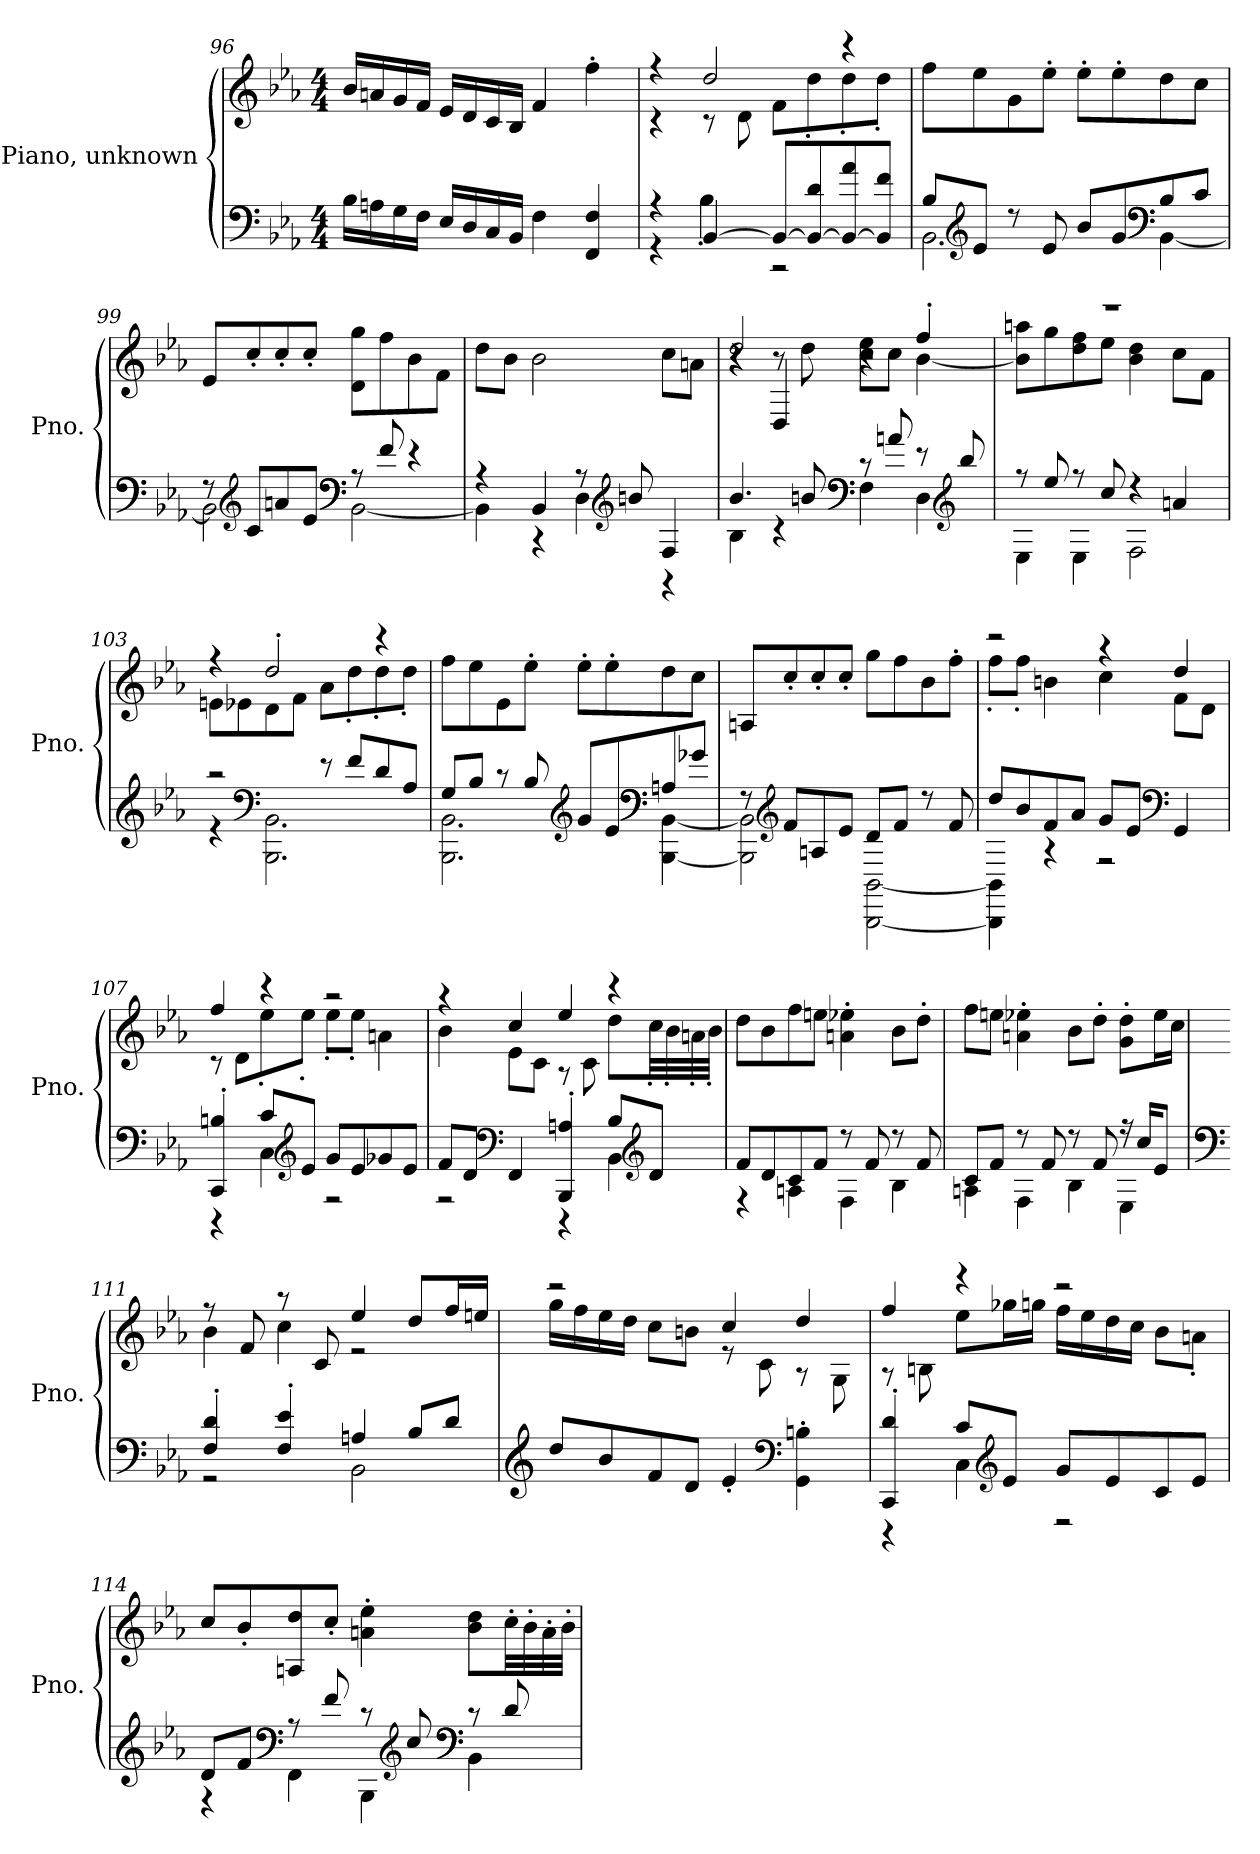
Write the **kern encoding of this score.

**kern	**kern
*part1	*part1
*staff2	*staff1
*I"Piano, unknown	*
*I'Pno.	*
!!LO:LB:g=z
*clefF4	*clefG2
*k[b-e-a-]	*k[b-e-a-]
*M4/4	*M4/4
=96	=96
16B-\LL	16b-/LL
16An\	16an/
16G\	16g/
16F\JJ	16f/JJ
16E-/LL	16e-/LL
16D/	16d/
16C/	16c/
16BB-/JJ	16B-/JJ
4F\	4f/
4FF/ 4F/	4ff'\
=97	=97
*^	*^
4r	4r	4r	4r
[4BB-/	4B-'\	2dd/	8r
.	.	.	8d\
8BB-/L_	2r	.	8f\L
8BB-/_ 8d/	.	.	8dd'\
8BB-/_ 8a-/	.	4r	8dd'\
8BB-/] 8f/J	.	.	8dd'\J
*	*	*v	*v
=98	=98	=98
8B-/L	2.BB-\	8ff\L
*clefG2	*	*
8e-/J	.	8ee-\
8r	.	8g\
8e-/	.	8ee-'\J
8b-/L	.	8ee-'\L
8g/	.	8ee-'\
*clefF4	*	*
8B-/	[4BB-\	8dd\
8c/J	.	8cc\J
!!LO:PB:g=z
=99	=99	=99
8r	2BB-\]	8e-/L
*clefG2	*	*
8c/L	.	8cc'/
8an/	.	8cc'/
8e-/J	.	8cc'/J
*clefF4	*	*
8r	[2BB-\	8d\ 8gg\L
8f/	.	8ff\
4r	.	8b-\
.	.	8f\J
=100	=100	=100
4r	4BB-\]	8dd\L
.	.	8b-\J
4BB-/	4r	2b-\
8r	4D\	.
*clefG2	*	*
8bn/	.	.
4F/	4r	8cc\L
.	.	8an\J
=101	=101	=101
*	*	*^
*	*	*	*^
4.b-/	4B-\	2dd/	4r	4r
.	4r	.	8r	4D/
8bn/	.	.	8dd\	.
*clefF4	*	*	*	*
8r	4F\	4r	8cc\ 8ee-\L	2r
8an/	.	.	8cc\J	.
8r	4D\	4ff'/	[4b-\	.
*clefG2	*	*	*	*
8bb-/	.	.	.	.
*	*	*	*v	*v
!!LO:LB:g=z
=102	=102	=102	=102
8r	4E-\	1r	8b-\] 8aan\L
8ee-/	.	.	8gg\
8r	4E-\	.	8dd\ 8ff\
8cc/	.	.	8ee-\J
4r	2F\	.	4b-\ 4dd\
4an/	.	.	8cc\L
.	.	.	8f\J
=103	=103	=103	=103
2r	4r	4r	8en\L
.	.	.	8e-X\
*clefF4	*	*	*
.	2.BBB-\ 2.BB-\	2dd'/	8d\
.	.	.	8f\J
8r	.	.	8a-\L
8f/L	.	.	8dd'\
8d/	.	4r	8dd'\
8A-/J	.	.	8dd'\J
*	*	*v	*v
=104	=104	=104
8G/L	2.BBB-\ 2.BB-\	8ff\L
8B-/J	.	8ee-\
8r	.	8e-\
8B-/	.	8ee-'\J
*clefG2	*	*
8g/L	.	8ee-'\L
8e-/	.	8ee-'\
*clefF4	*	*
8An/	[4BBB-\ [4BB-\	8dd\
8g-X/J	.	8cc\J
!!LO:LB:g=z
=105	=105	=105
8r	2BBB-\] 2BB-\]	8An/L
*clefG2	*	*
8f/L	.	8cc'/
8An/	.	8cc'/
8e-/J	.	8cc'/J
8d/L	[2BBB-\ [2BB-\	8gg\L
8f/J	.	8ff\
8r	.	8b-\
8f/	.	8ff'\J
=106	=106	=106
*	*	*^
8dd/L	4BBB-\] 4BB-\]	2r	8ff'\L
8b-/	.	.	8ff'\J
8f/	4r	.	4bn\
8a-/J	.	.	.
8g/L	2r	4r	4cc\
8e-/J	.	.	.
*clefF4	*	*	*
4GG/	.	4dd/	8f\L
.	.	.	8d\J
=107	=107	=107	=107
4CC/' 4Bn/'	4r	4ff/	8r
.	.	.	8d\L
8c/L	4C\	4r	8ee-'\
*clefG2	*	*	*
8e-/J	.	.	8ee-'\J
8g/L	2r	2r	8ee-'\L
8e-/	.	.	8ee-'\J
8g-X/	.	.	4an\
8e-/J	.	.	.
!!LO:LB:g=z	!!
=108	=108	=108	=108
8f/L	2r	4r	4b-\
8d/J	.	.	.
*clefF4	*	*	*
4FF/	.	4cc/	8e-\L
.	.	.	8c\J
4BBB-/' 4An/'	4r	4ee-/	8r
.	.	.	8c\
8B-/L	4BB-\	4r	8dd\L
*clefG2	*	*	*
8d/J	.	.	32cc'\LL
.	.	.	32b-'\
.	.	.	32an'\
.	.	.	32b-'\JJJ
*	*	*v	*v
=109	=109	=109
8f/L	4r	8dd\L
8d/	.	8b-\
8c/	4An\	8ff\
8f/J	.	8een\J
8r	4F\	4an\' 4ee-X\'
8f/	.	.
8r	4B-\	8b-\L
8f/	.	8dd'\J
=110	=110	=110
8c/L	4An\	8ff\L
8f/J	.	8een\J
8r	4F\	4an\' 4ee-X\'
8f/	.	.
8r	4B-\	8b-\L
8f/	.	8dd'\J
16r	4E-\	8g\' 8dd\'L
16cc/KL	.	.
8e-/J	.	16ee-\L
.	.	16cc\JJ
!!LO:LB:g=z
=111	=111	=111
*clefF4	*	*
*	*	*^
4F/' 4d/'	2r	8r	4b-\
.	.	8f/	.
4F/' 4e-/'	.	8r	4cc\
.	.	8c/	.
4An/	2BB-\	4ee-/	2r
8B-/L	.	8dd/L	.
8d/J	.	16ff/L	.
.	.	16een/JJ	.
*v	*v	*	*
=112	=112	=112
*clefG2	*	*
8dd/L	2r	16gg\LL
.	.	16ff\
8b-/	.	16ee-\
.	.	16dd\JJ
8f/	.	8cc\L
8d/J	.	8bn\J
4e-'/	4cc/	8r
.	.	8c\
*clefF4	*	*
4GG\' 4Bn\'	4dd/	8r
.	.	8G\
=113	=113	=113
*^	*	*
4CC/' 4d/'	4r	4ff/	8r
.	.	.	8Bn\
8c/L	4C\	4r	8ee-\L
*clefG2	*	*	*
8e-/J	.	.	16gg-X\L
.	.	.	16ggn\JJ
8g/L	2r	2r	16ff\LL
.	.	.	16ee-\
8e-/	.	.	16dd\
.	.	.	16cc\JJ
8c/	.	.	8b-\L
8e-/J	.	.	8an'\J
*	*	*v	*v
!!LO:LB:g=z
=114	=114	=114
8d/L	4r	8cc/L
8f/J	.	8b-'/
*clefF4	*	*
8r	4FF\	8An/ 8dd/
8f/	.	8cc'/J
8r	4BBB-\	4an\' 4ee-\'
*clefG2	*	*
8cc/	.	.
*clefF4	*	*
8r	4BB-\	8b-\ 8dd\L
8d/	.	32cc'\LL
.	.	32b-'\
.	.	32a'\
.	.	32b-'\JJJ
*v	*v	*
=	=
*-	*-
